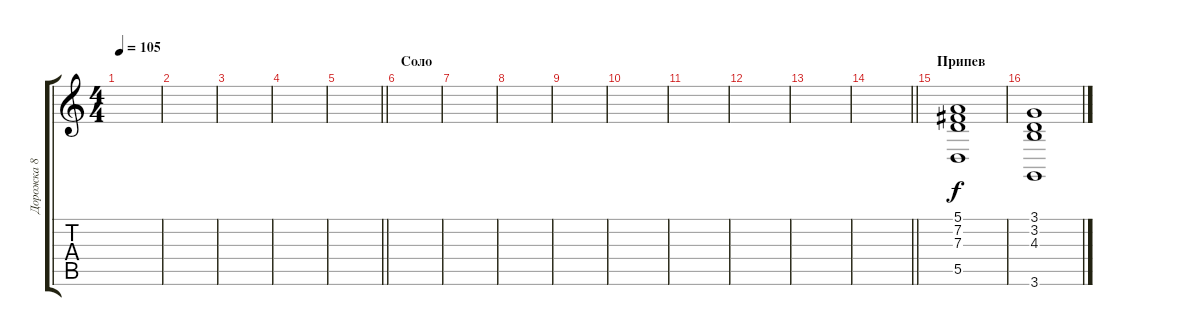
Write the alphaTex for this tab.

\track ("Дорожка 8" "Дорожка 8") {instrument stringensemble1}
\staff {score tabs}
\tuning (E4 B3 G3 D3 A2 E2) {hide}
\ts (4 4)
\tempo 105
\clef g2
\ks c
|
|
|
|
\barLineRight lightlight
|
\section ("" "Соло")
|
|
|
|
|
|
|
|
\barLineRight lightlight
|
\section ("" "Припев")
(5.1 7.2 7.3 5.5).1 |
(3.1 3.2 4.3 3.6).1
